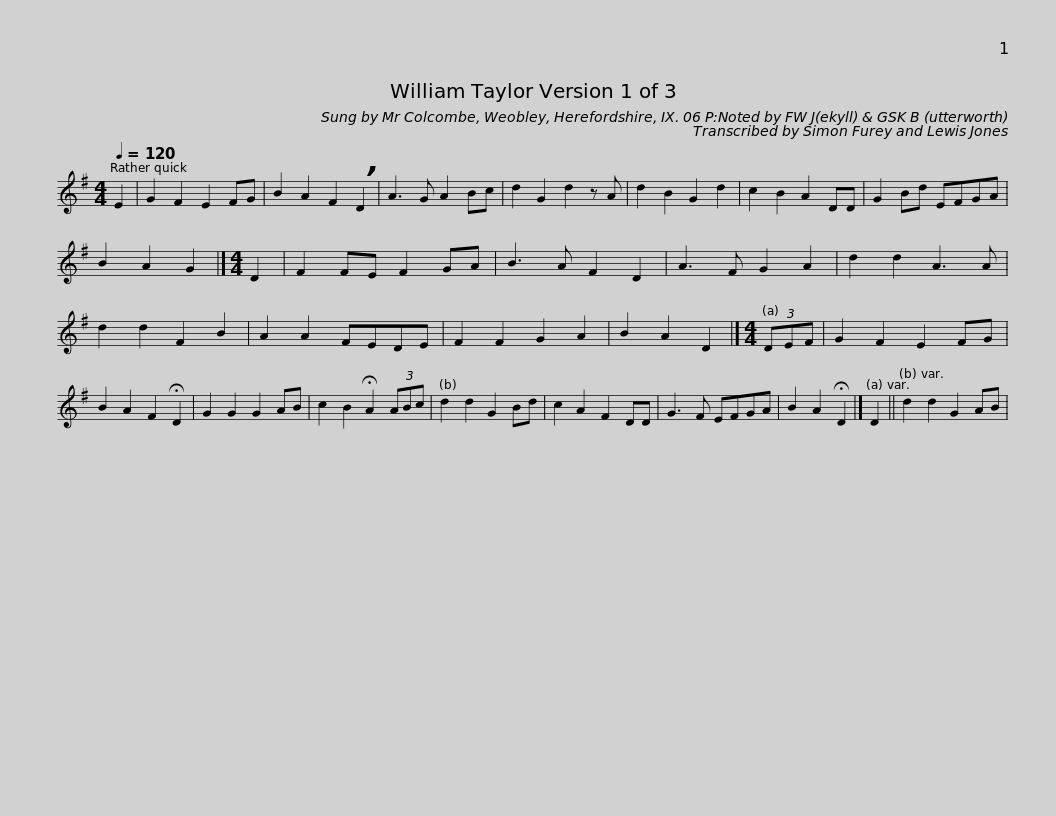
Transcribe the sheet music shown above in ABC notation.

X:1
L:1/8
Q:1/4=120
M:4/4
I:linebreak $
K:G
V:1 treble
V:1
 E2 | G2 F2 E2 FG | B2 A2 F2 !breath!D2 | A3 G A2 Bc | d2 G2 d2 z A |$ %5
 d2 B2 G2 d2 | c2 B2 A2 DD | G2 Bd EFGA | B2 A2 G2 |][M:4/4] D2 | %10
 F2 FE F2 GA | B3 A F2 D2 | A3 F G2 A2 | d2 d2 A3 A |$ d2 d2 F2 B2 | %15
 A2 A2 FEDE | F2 F2 G2 A2 | B2 A2 D2 |][M:4/4] (3DEF | G2 F2 E2 FG | %20
 B2 A2 F2 !fermata!D2 | G2 G2 G2 AB | c2 B2 !fermata!A2 (3ABc |$ d2 d2 G2 Bd | c2 A2 F2 DD | %25
 G3 F EFGA | B2 A2 !fermata!D2 |]$ D2 || d2 d2 G2 AB | %29
